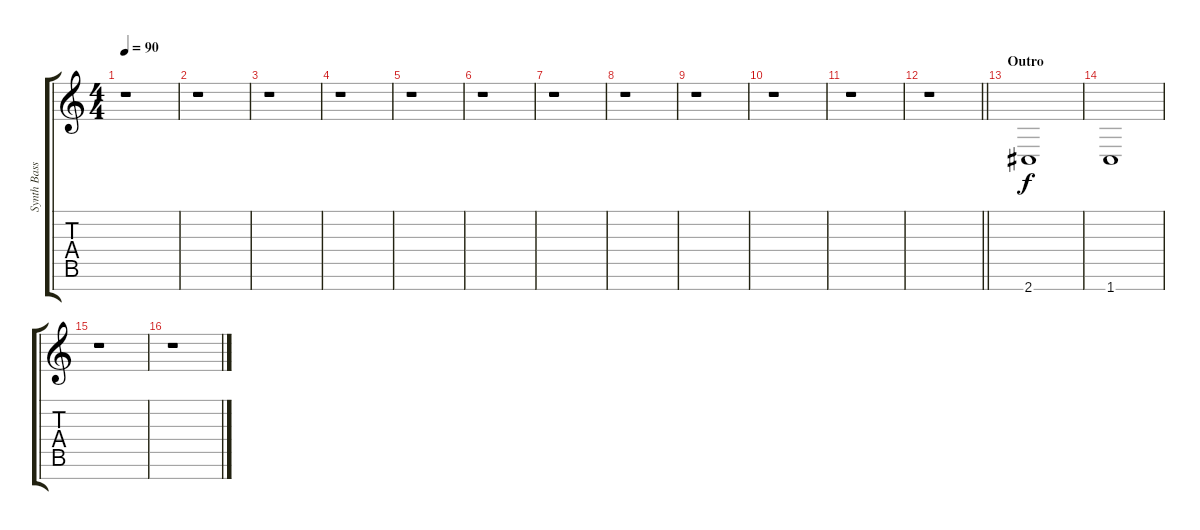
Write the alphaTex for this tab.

\track ("Synth Bass" "Synth Bass") {instrument synthbass2}
\staff {score tabs}
\tuning (E4 B3 G3 D3 A2 E2 B1) {hide}
\ts (4 4)
\tempo 90
\clef g2
\ks c
r.1{dy f} |
r.1 |
r.1 |
r.1 |
r.1 |
r.1 |
r.1 |
r.1 |
r.1 |
r.1 |
r.1 |
\barLineRight lightlight
r.1 |
\section ("" "Outro")
2.7.1 |
1.7.1 |
r.1 |
r.1
